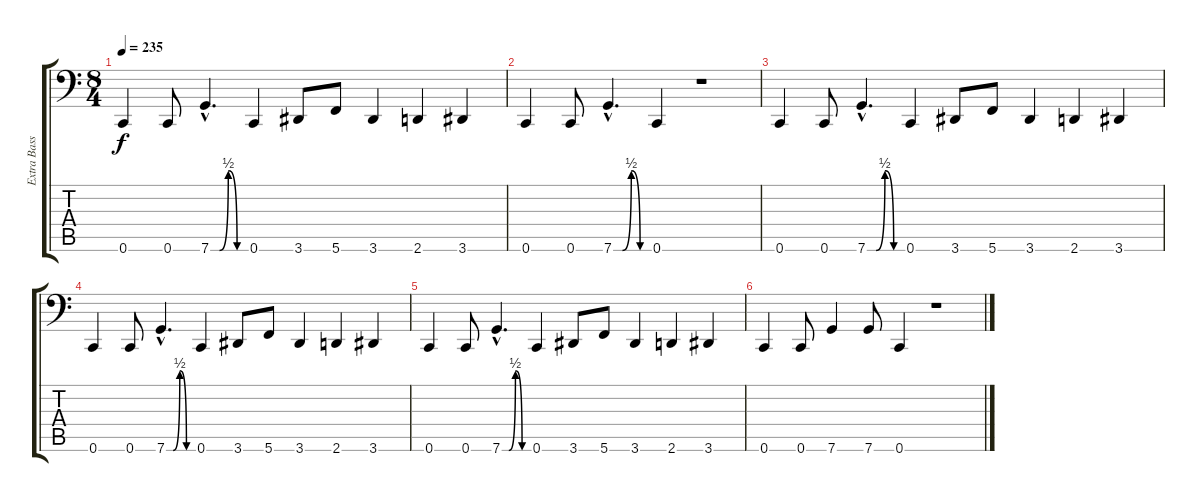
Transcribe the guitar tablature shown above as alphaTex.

\track ("Extra Bass (Joe P.)" "Extra Bass") {instrument fretlessbass}
\staff {score tabs}
\tuning (D3 A2 F2 C2 G1 C1) {hide}
\ts (8 4)
\tempo 235
\clef f4
\ks c
0.6.4{dy f} 0.6.8 7.6{be (custom 0 0 15 0 30 2 45 0 60 0) hac}.4{d} 0.6.4 3.6.8 5.6.8 3.6.4 2.6.4 3.6.4 |
0.6.4 0.6.8 7.6{be (custom 0 0 15 0 30 2 45 0 60 0) hac}.4{d} 0.6.4 r.1 |
0.6.4 0.6.8 7.6{be (custom 0 0 15 0 30 2 45 0 60 0) hac}.4{d} 0.6.4 3.6.8 5.6.8 3.6.4 2.6.4 3.6.4 |
0.6.4 0.6.8 7.6{be (custom 0 0 15 0 30 2 45 0 60 0) hac}.4{d} 0.6.4 3.6.8 5.6.8 3.6.4 2.6.4 3.6.4 |
0.6.4 0.6.8 7.6{be (custom 0 0 15 0 30 2 45 0 60 0) hac}.4{d} 0.6.4 3.6.8 5.6.8 3.6.4 2.6.4 3.6.4 |
0.6.4 0.6.8 7.6.4 7.6.8 0.6.4 r.1
